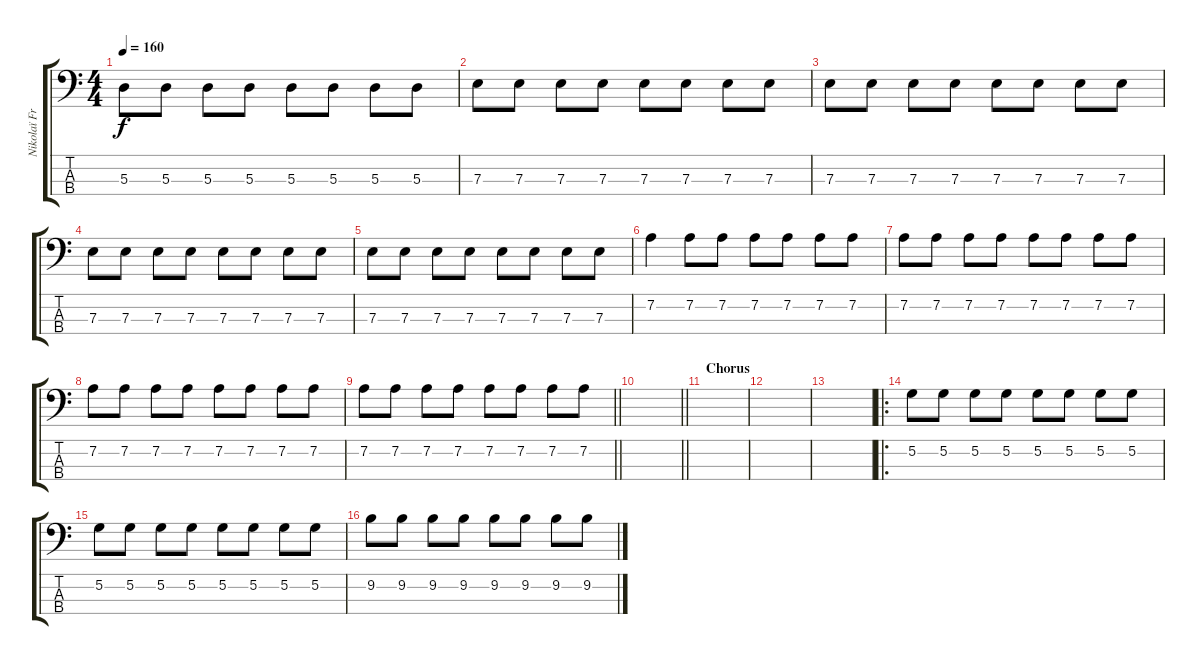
\track ("Nikolaï Fraiture" "Nikolaï Fr") {instrument electricbassfinger}
\staff {score tabs}
\tuning (G2 D2 A1 E1) {hide}
\ts (4 4)
\tempo 160
\clef f4
\ks c
5.3.8{dy f} 5.3.8 5.3.8 5.3.8 5.3.8 5.3.8 5.3.8 5.3.8 |
7.3.8 7.3.8 7.3.8 7.3.8 7.3.8 7.3.8 7.3.8 7.3.8 |
7.3.8 7.3.8 7.3.8 7.3.8 7.3.8 7.3.8 7.3.8 7.3.8 |
7.3.8 7.3.8 7.3.8 7.3.8 7.3.8 7.3.8 7.3.8 7.3.8 |
7.3.8 7.3.8 7.3.8 7.3.8 7.3.8 7.3.8 7.3.8 7.3.8 |
7.2.4 7.2.8 7.2.8 7.2.8 7.2.8 7.2.8 7.2.8 |
7.2.8 7.2.8 7.2.8 7.2.8 7.2.8 7.2.8 7.2.8 7.2.8 |
7.2.8 7.2.8 7.2.8 7.2.8 7.2.8 7.2.8 7.2.8 7.2.8 |
\barLineRight lightlight
7.2.8 7.2.8 7.2.8 7.2.8 7.2.8 7.2.8 7.2.8 7.2.8 |
\barLineRight lightlight
|
\section ("" "Chorus")
|
|
|
\ro
5.2.8 5.2.8 5.2.8 5.2.8 5.2.8 5.2.8 5.2.8 5.2.8 |
5.2.8 5.2.8 5.2.8 5.2.8 5.2.8 5.2.8 5.2.8 5.2.8 |
9.2.8 9.2.8 9.2.8 9.2.8 9.2.8 9.2.8 9.2.8 9.2.8
